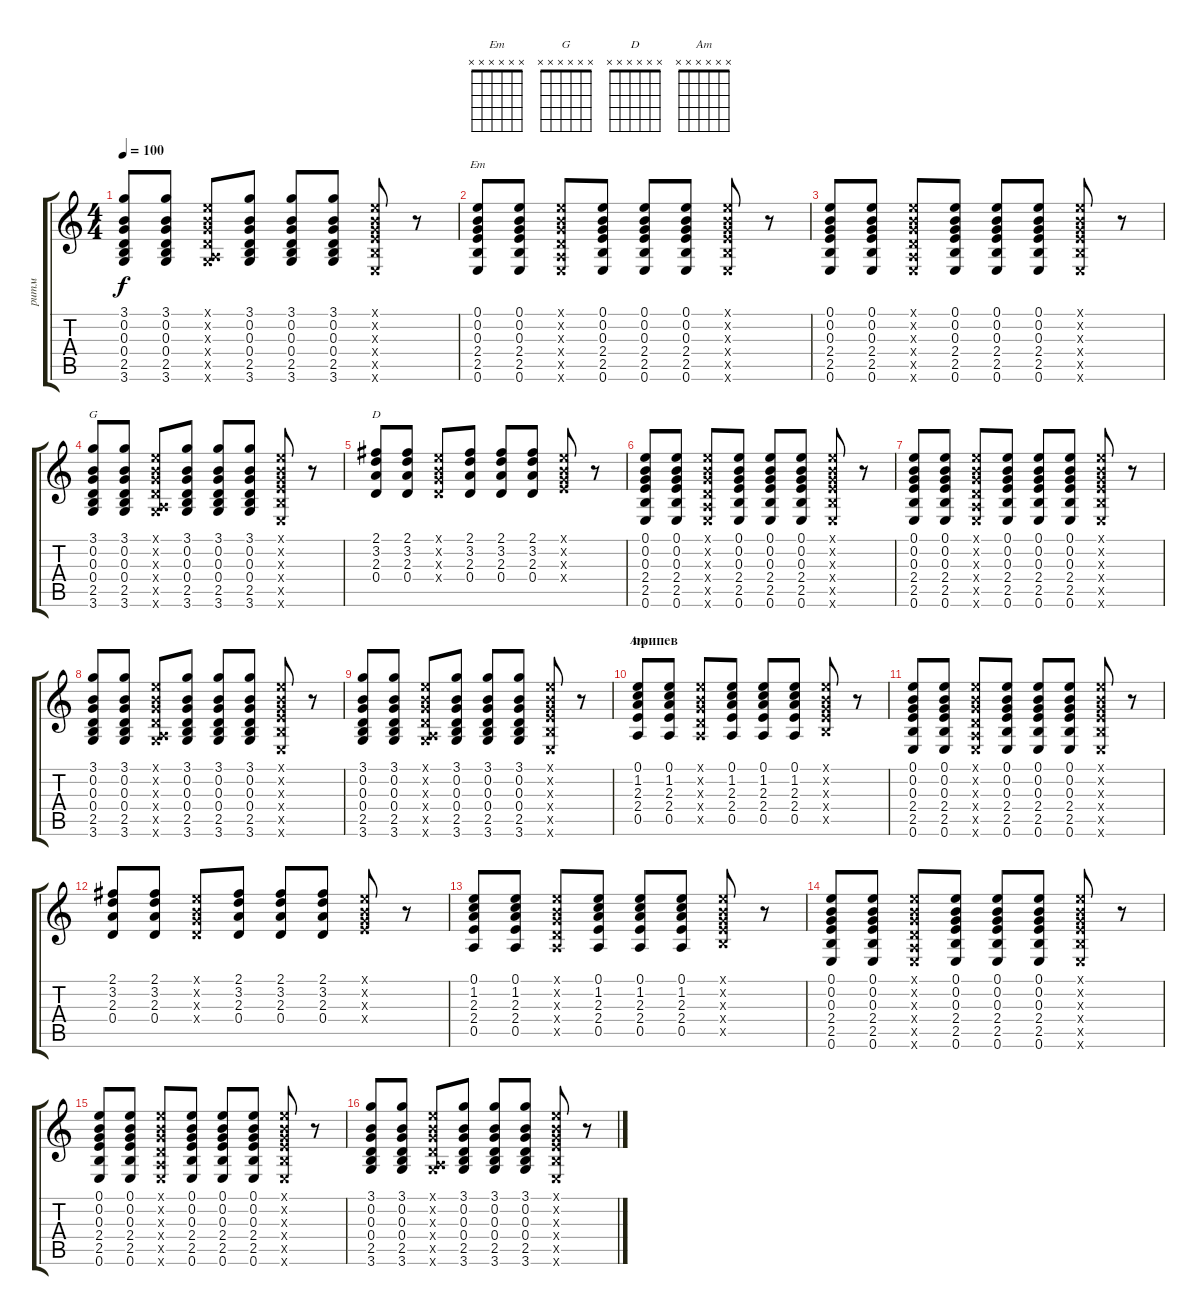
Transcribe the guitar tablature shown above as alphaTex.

\track ("ритм" "ритм") {instrument acousticguitarsteel}
\staff {score tabs}
\tuning (E4 B3 G3 D3 A2 E2) {hide}
\chord ("Em" x x x x x x)
\chord ("G" x x x x x x)
\chord ("D" x x x x x x)
\chord ("Am" x x x x x x)
\ts (4 4)
\tempo 100
\clef g2
\ks c
(3.1 0.2 0.3 0.4 2.5 3.6).8{dy f} (3.1 0.2 0.3 0.4 2.5 3.6).8 (0.1{x} 0.2{x} 0.3{x} 0.4{x} 0.5{x} 3.6{x}).8 (3.1 0.2 0.3 0.4 2.5 3.6).8 (3.1 0.2 0.3 0.4 2.5 3.6).8 (3.1 0.2 0.3 0.4 2.5 3.6).8 (0.1{x} 0.2{x} 0.3{x} 2.4{x} 2.5{x} 0.6{x}).8 r.8 |
(0.1 0.2 0.3 2.4 2.5 0.6).8{ch "Em"} (0.1 0.2 0.3 2.4 2.5 0.6).8 (0.1{x} 0.2{x} 0.3{x} 0.4{x} 0.5{x} 0.6{x}).8 (0.1 0.2 0.3 2.4 2.5 0.6).8 (0.1 0.2 0.3 2.4 2.5 0.6).8 (0.1 0.2 0.3 2.4 2.5 0.6).8 (0.1{x} 0.2{x} 0.3{x} 2.4{x} 2.5{x} 0.6{x}).8 r.8 |
(0.1 0.2 0.3 2.4 2.5 0.6).8 (0.1 0.2 0.3 2.4 2.5 0.6).8 (0.1{x} 0.2{x} 0.3{x} 0.4{x} 0.5{x} 0.6{x}).8 (0.1 0.2 0.3 2.4 2.5 0.6).8 (0.1 0.2 0.3 2.4 2.5 0.6).8 (0.1 0.2 0.3 2.4 2.5 0.6).8 (0.1{x} 0.2{x} 0.3{x} 2.4{x} 2.5{x} 0.6{x}).8 r.8 |
(3.1 0.2 0.3 0.4 2.5 3.6).8{ch "G"} (3.1 0.2 0.3 0.4 2.5 3.6).8 (0.1{x} 0.2{x} 0.3{x} 0.4{x} 0.5{x} 3.6{x}).8 (3.1 0.2 0.3 0.4 2.5 3.6).8 (3.1 0.2 0.3 0.4 2.5 3.6).8 (3.1 0.2 0.3 0.4 2.5 3.6).8 (0.1{x} 0.2{x} 0.3{x} 2.4{x} 2.5{x} 0.6{x}).8 r.8 |
(2.1 3.2 2.3 0.4).8{ch "D"} (2.1 3.2 2.3 0.4).8 (0.1{x} 0.2{x} 0.3{x} 0.4{x}).8 (2.1 3.2 2.3 0.4).8 (2.1 3.2 2.3 0.4).8 (2.1 3.2 2.3 0.4).8 (0.1{x} 0.2{x} 0.3{x} 2.4{x}).8 r.8 |
(0.1 0.2 0.3 2.4 2.5 0.6).8 (0.1 0.2 0.3 2.4 2.5 0.6).8 (0.1{x} 0.2{x} 0.3{x} 0.4{x} 0.5{x} 0.6{x}).8 (0.1 0.2 0.3 2.4 2.5 0.6).8 (0.1 0.2 0.3 2.4 2.5 0.6).8 (0.1 0.2 0.3 2.4 2.5 0.6).8 (0.1{x} 0.2{x} 0.3{x} 2.4{x} 2.5{x} 0.6{x}).8 r.8 |
(0.1 0.2 0.3 2.4 2.5 0.6).8 (0.1 0.2 0.3 2.4 2.5 0.6).8 (0.1{x} 0.2{x} 0.3{x} 0.4{x} 0.5{x} 0.6{x}).8 (0.1 0.2 0.3 2.4 2.5 0.6).8 (0.1 0.2 0.3 2.4 2.5 0.6).8 (0.1 0.2 0.3 2.4 2.5 0.6).8 (0.1{x} 0.2{x} 0.3{x} 2.4{x} 2.5{x} 0.6{x}).8 r.8 |
(3.1 0.2 0.3 0.4 2.5 3.6).8 (3.1 0.2 0.3 0.4 2.5 3.6).8 (0.1{x} 0.2{x} 0.3{x} 0.4{x} 0.5{x} 3.6{x}).8 (3.1 0.2 0.3 0.4 2.5 3.6).8 (3.1 0.2 0.3 0.4 2.5 3.6).8 (3.1 0.2 0.3 0.4 2.5 3.6).8 (0.1{x} 0.2{x} 0.3{x} 2.4{x} 2.5{x} 0.6{x}).8 r.8 |
(3.1 0.2 0.3 0.4 2.5 3.6).8 (3.1 0.2 0.3 0.4 2.5 3.6).8 (0.1{x} 0.2{x} 0.3{x} 0.4{x} 0.5{x} 3.6{x}).8 (3.1 0.2 0.3 0.4 2.5 3.6).8 (3.1 0.2 0.3 0.4 2.5 3.6).8 (3.1 0.2 0.3 0.4 2.5 3.6).8 (0.1{x} 0.2{x} 0.3{x} 2.4{x} 2.5{x} 0.6{x}).8 r.8 |
\section ("" "припев")
(0.1 1.2 2.3 2.4 0.5).8{ch "Am"} (0.1 1.2 2.3 2.4 0.5).8 (0.1{x} 0.2{x} 0.3{x} 0.4{x} 0.5{x}).8 (0.1 1.2 2.3 2.4 0.5).8 (0.1 1.2 2.3 2.4 0.5).8 (0.1 1.2 2.3 2.4 0.5).8 (0.1{x} 0.2{x} 0.3{x} 2.4{x} 2.5{x}).8 r.8 |
(0.1 0.2 0.3 2.4 2.5 0.6).8 (0.1 0.2 0.3 2.4 2.5 0.6).8 (0.1{x} 0.2{x} 0.3{x} 0.4{x} 0.5{x} 0.6{x}).8 (0.1 0.2 0.3 2.4 2.5 0.6).8 (0.1 0.2 0.3 2.4 2.5 0.6).8 (0.1 0.2 0.3 2.4 2.5 0.6).8 (0.1{x} 0.2{x} 0.3{x} 2.4{x} 2.5{x} 0.6{x}).8 r.8 |
(2.1 3.2 2.3 0.4).8 (2.1 3.2 2.3 0.4).8 (0.1{x} 0.2{x} 0.3{x} 0.4{x}).8 (2.1 3.2 2.3 0.4).8 (2.1 3.2 2.3 0.4).8 (2.1 3.2 2.3 0.4).8 (0.1{x} 0.2{x} 0.3{x} 2.4{x}).8 r.8 |
(0.1 1.2 2.3 2.4 0.5).8 (0.1 1.2 2.3 2.4 0.5).8 (0.1{x} 0.2{x} 0.3{x} 0.4{x} 0.5{x}).8 (0.1 1.2 2.3 2.4 0.5).8 (0.1 1.2 2.3 2.4 0.5).8 (0.1 1.2 2.3 2.4 0.5).8 (0.1{x} 0.2{x} 0.3{x} 2.4{x} 2.5{x}).8 r.8 |
(0.1 0.2 0.3 2.4 2.5 0.6).8 (0.1 0.2 0.3 2.4 2.5 0.6).8 (0.1{x} 0.2{x} 0.3{x} 0.4{x} 0.5{x} 0.6{x}).8 (0.1 0.2 0.3 2.4 2.5 0.6).8 (0.1 0.2 0.3 2.4 2.5 0.6).8 (0.1 0.2 0.3 2.4 2.5 0.6).8 (0.1{x} 0.2{x} 0.3{x} 2.4{x} 2.5{x} 0.6{x}).8 r.8 |
(0.1 0.2 0.3 2.4 2.5 0.6).8 (0.1 0.2 0.3 2.4 2.5 0.6).8 (0.1{x} 0.2{x} 0.3{x} 0.4{x} 0.5{x} 0.6{x}).8 (0.1 0.2 0.3 2.4 2.5 0.6).8 (0.1 0.2 0.3 2.4 2.5 0.6).8 (0.1 0.2 0.3 2.4 2.5 0.6).8 (0.1{x} 0.2{x} 0.3{x} 2.4{x} 2.5{x} 0.6{x}).8 r.8 |
(3.1 0.2 0.3 0.4 2.5 3.6).8 (3.1 0.2 0.3 0.4 2.5 3.6).8 (0.1{x} 0.2{x} 0.3{x} 0.4{x} 0.5{x} 3.6{x}).8 (3.1 0.2 0.3 0.4 2.5 3.6).8 (3.1 0.2 0.3 0.4 2.5 3.6).8 (3.1 0.2 0.3 0.4 2.5 3.6).8 (0.1{x} 0.2{x} 0.3{x} 2.4{x} 2.5{x} 0.6{x}).8 r.8
